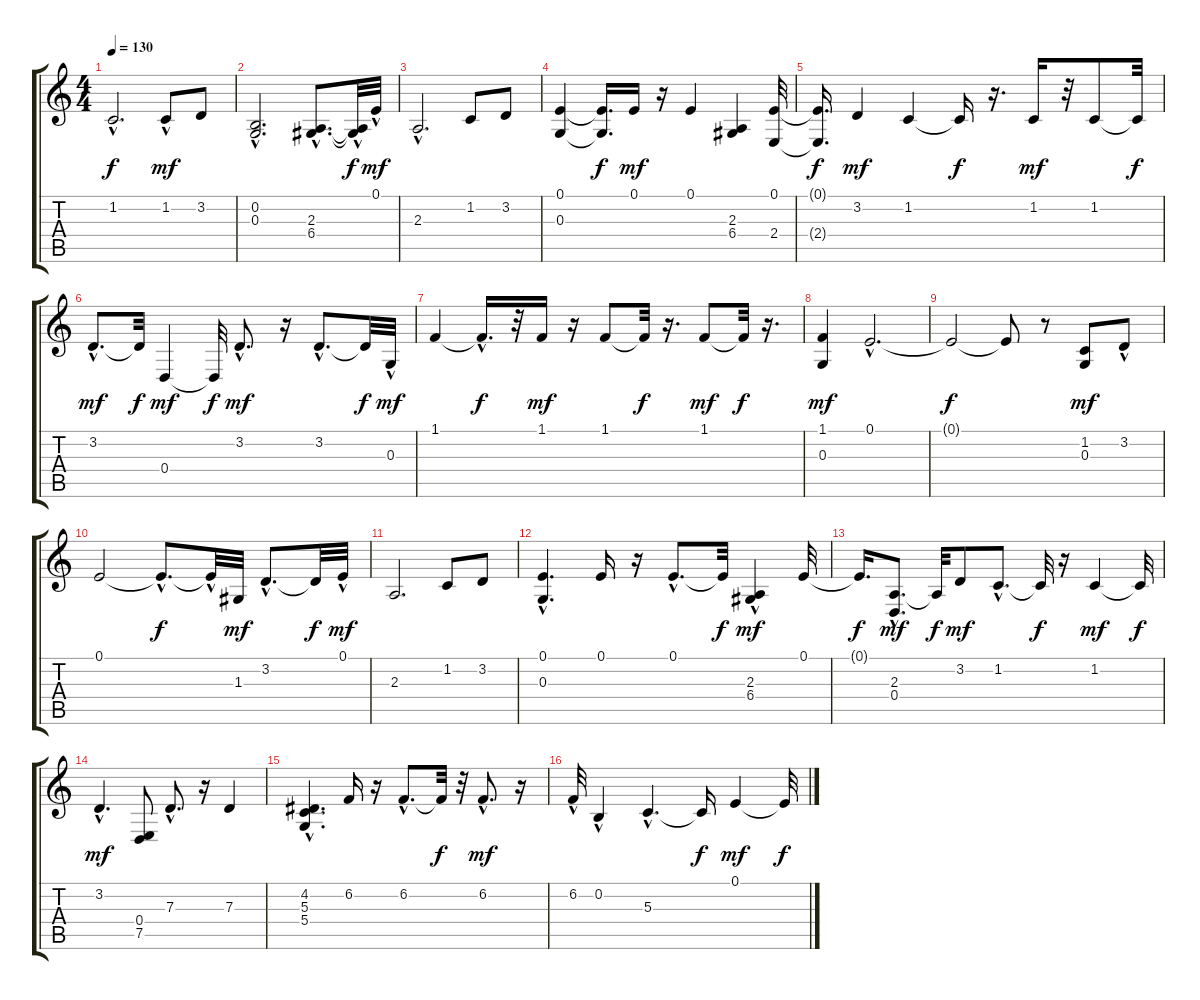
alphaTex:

\track "" {instrument brightacousticpiano}
\staff {score tabs}
\tuning (E4 B3 G3 D3 A2 E2) {hide}
\ts (4 4)
\tempo 130
\clef g2
\ks c
1.2{hac t}.2{d dy f} 1.2{hac}.8{dy mf} 3.2.8 |
(0.2{hac} 0.3{hac}).2{d} (2.3{hac} 6.4{hac}).8{d} (2.3{t} 6.4{hac t}).32{dy f} 0.1{hac}.32{dy mf} |
2.3{hac}.2{d} 1.2.8 3.2.8 |
(0.1 0.3).4 (0.1{t} 0.3{t}).16{d dy f} 0.1.16{dy mf} r.16 0.1.4 (2.3 6.4).4 (0.1 2.4).32 |
(0.1{t} 2.4{t}).16{d dy f} 3.2.4{dy mf} 1.2.4 1.2{t}.16{dy f} r.16{d} 1.2.16{dy mf} r.32 1.2.8 1.2{t}.32{dy f} |
3.2{hac}.8{d dy mf} 3.2{t}.32{dy f} 0.4.4{dy mf} 0.4{t}.32{dy f} 3.2{hac}.8{d dy mf} r.16 3.2{hac}.8{d} 3.2{t}.32{dy f} 0.3{hac}.32{dy mf} |
1.1.4 1.1{hac t}.16{d dy f} r.32 1.1.16{dy mf} r.16 1.1.8 1.1{t}.32{dy f} r.16{d} 1.1.8{dy mf} 1.1{t}.32{dy f} r.16{d} |
(1.1 0.3).4{dy mf} 0.1{hac}.2{d} |
0.1{t}.2{dy f} 0.1{t}.8 r.8 (1.2 0.3).8{dy mf} 3.2{hac}.8 |
0.1.2 0.1{hac t}.8{d dy f} 0.1{hac t}.32 1.3.32{dy mf} 3.2{hac}.8{d} 3.2{t}.32{dy f} 0.1{hac}.32{dy mf} |
2.3.2{d} 1.2.8 3.2.8 |
(0.1 0.3{hac}).4{d} 0.1.16 r.16 0.1{hac}.8{d} 0.1{t}.32{dy f} (2.3{hac} 6.4{hac}).4{dy mf} 0.1.32 |
0.1{t}.16{d dy f} (2.3{hac} 0.4).8{d dy mf} 2.3{t}.32{dy f} 3.2.8{dy mf} 1.2{hac}.8{d} 1.2{t}.32{dy f} r.16 1.2.4{dy mf} 1.2{t}.32{dy f} |
3.2{hac}.4{d dy mf} (0.4 7.5).8 7.3{hac}.8{d} r.16 7.3.4 |
(4.2{hac} 5.3 5.4).4{d} 6.2.16 r.16 6.2{hac}.8{d} 6.2{t}.32{dy f} r.32 6.2{hac}.8{d dy mf} r.16 |
6.2{hac}.32 0.2{hac}.4 5.3{hac}.4{d} 5.3{t}.16{dy f} 0.1.4{dy mf} 0.1{t}.32{dy f}
